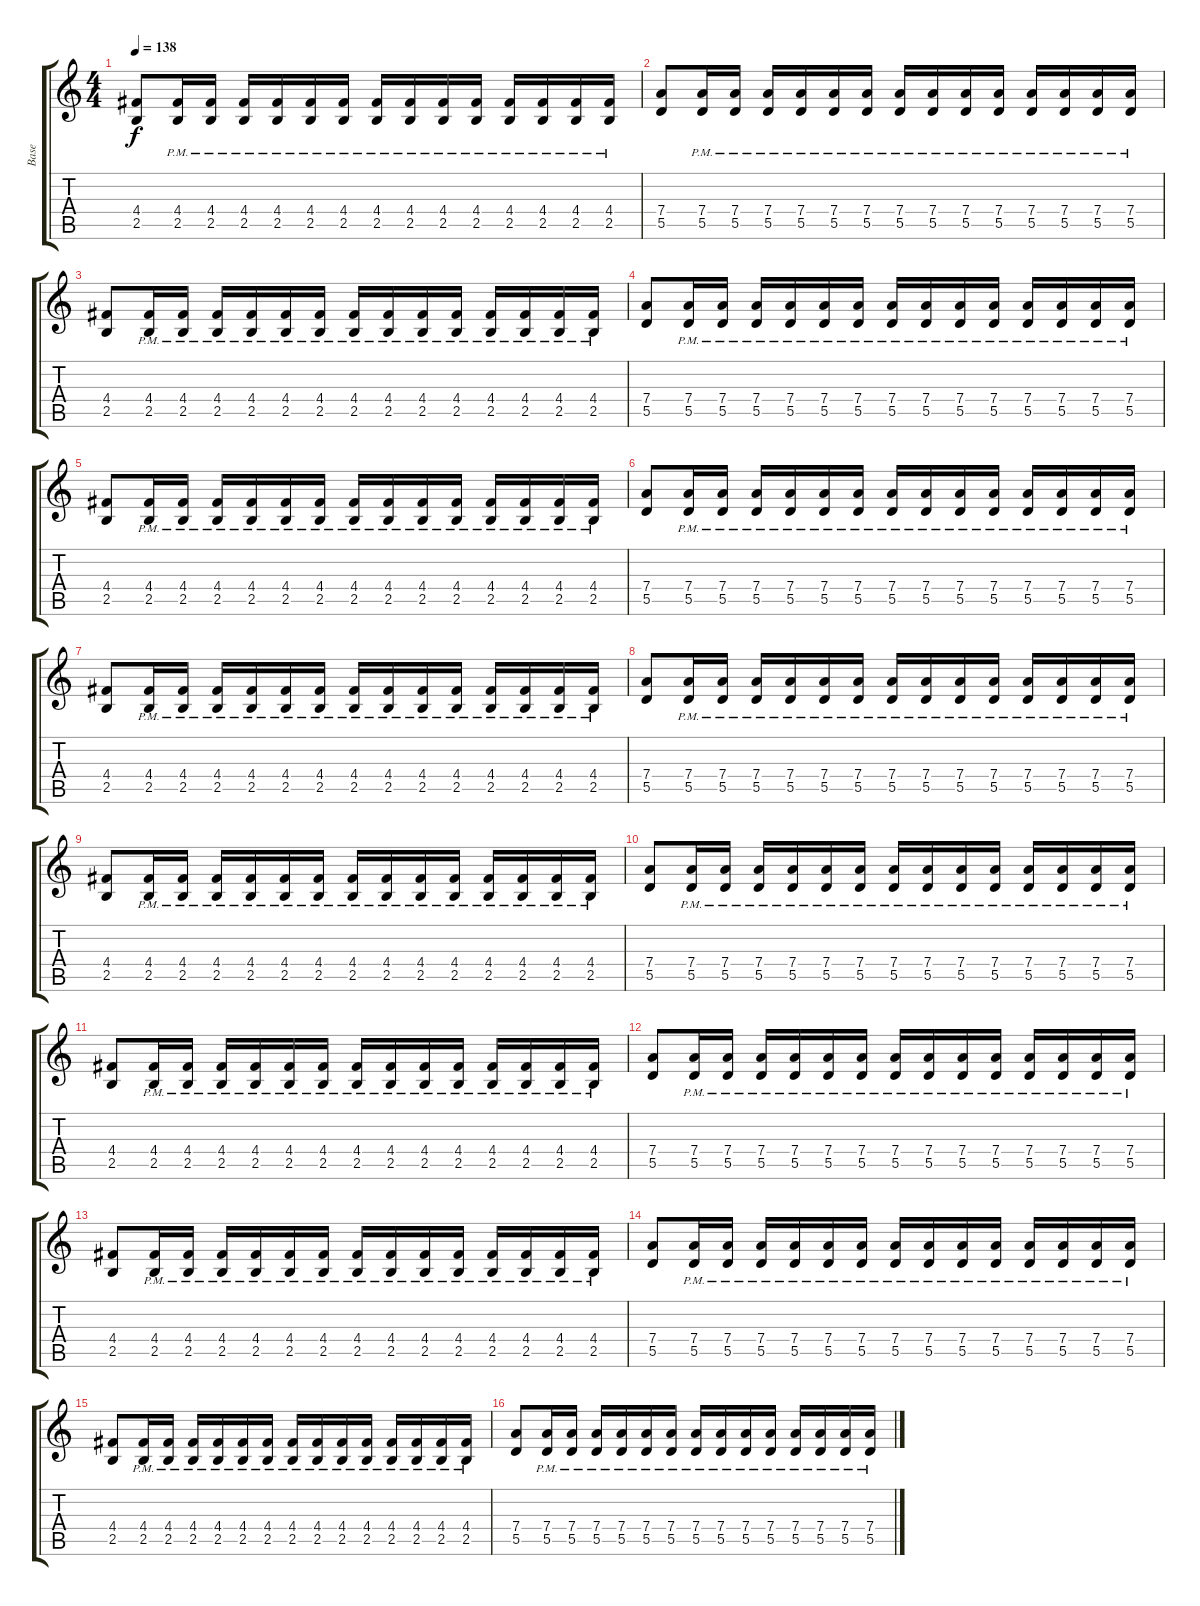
\track ("Base" "Base") {instrument distortionguitar}
\staff {score tabs}
\tuning (E4 B3 G3 D3 A2 E2) {hide}
\ts (4 4)
\tempo 138
\clef g2
\ks c
(4.4 2.5).8{dy f} (4.4 2.5{pm}).16 (4.4 2.5{pm}).16 (4.4 2.5{pm}).16 (4.4 2.5{pm}).16 (4.4 2.5{pm}).16 (4.4 2.5{pm}).16 (4.4 2.5{pm}).16 (4.4 2.5{pm}).16 (4.4 2.5{pm}).16 (4.4 2.5{pm}).16 (4.4 2.5{pm}).16 (4.4 2.5{pm}).16 (4.4 2.5{pm}).16 (4.4 2.5{pm}).16 |
(7.4 5.5).8 (7.4{pm} 5.5{pm}).16 (7.4{pm} 5.5{pm}).16 (7.4{pm} 5.5{pm}).16 (7.4{pm} 5.5{pm}).16 (7.4{pm} 5.5{pm}).16 (7.4{pm} 5.5{pm}).16 (7.4{pm} 5.5{pm}).16 (7.4{pm} 5.5{pm}).16 (7.4{pm} 5.5{pm}).16 (7.4{pm} 5.5{pm}).16 (7.4{pm} 5.5{pm}).16 (7.4{pm} 5.5{pm}).16 (7.4{pm} 5.5{pm}).16 (7.4{pm} 5.5{pm}).16 |
(4.4 2.5).8 (4.4 2.5{pm}).16 (4.4 2.5{pm}).16 (4.4 2.5{pm}).16 (4.4 2.5{pm}).16 (4.4 2.5{pm}).16 (4.4 2.5{pm}).16 (4.4 2.5{pm}).16 (4.4 2.5{pm}).16 (4.4 2.5{pm}).16 (4.4 2.5{pm}).16 (4.4 2.5{pm}).16 (4.4 2.5{pm}).16 (4.4 2.5{pm}).16 (4.4 2.5{pm}).16 |
(7.4 5.5).8 (7.4{pm} 5.5{pm}).16 (7.4{pm} 5.5{pm}).16 (7.4{pm} 5.5{pm}).16 (7.4{pm} 5.5{pm}).16 (7.4{pm} 5.5{pm}).16 (7.4{pm} 5.5{pm}).16 (7.4{pm} 5.5{pm}).16 (7.4{pm} 5.5{pm}).16 (7.4{pm} 5.5{pm}).16 (7.4{pm} 5.5{pm}).16 (7.4{pm} 5.5{pm}).16 (7.4{pm} 5.5{pm}).16 (7.4{pm} 5.5{pm}).16 (7.4{pm} 5.5{pm}).16 |
(4.4 2.5).8 (4.4 2.5{pm}).16 (4.4 2.5{pm}).16 (4.4 2.5{pm}).16 (4.4 2.5{pm}).16 (4.4 2.5{pm}).16 (4.4 2.5{pm}).16 (4.4 2.5{pm}).16 (4.4 2.5{pm}).16 (4.4 2.5{pm}).16 (4.4 2.5{pm}).16 (4.4 2.5{pm}).16 (4.4 2.5{pm}).16 (4.4 2.5{pm}).16 (4.4 2.5{pm}).16 |
(7.4 5.5).8 (7.4{pm} 5.5{pm}).16 (7.4{pm} 5.5{pm}).16 (7.4{pm} 5.5{pm}).16 (7.4{pm} 5.5{pm}).16 (7.4{pm} 5.5{pm}).16 (7.4{pm} 5.5{pm}).16 (7.4{pm} 5.5{pm}).16 (7.4{pm} 5.5{pm}).16 (7.4{pm} 5.5{pm}).16 (7.4{pm} 5.5{pm}).16 (7.4{pm} 5.5{pm}).16 (7.4{pm} 5.5{pm}).16 (7.4{pm} 5.5{pm}).16 (7.4{pm} 5.5{pm}).16 |
(4.4 2.5).8 (4.4 2.5{pm}).16 (4.4 2.5{pm}).16 (4.4 2.5{pm}).16 (4.4 2.5{pm}).16 (4.4 2.5{pm}).16 (4.4 2.5{pm}).16 (4.4 2.5{pm}).16 (4.4 2.5{pm}).16 (4.4 2.5{pm}).16 (4.4 2.5{pm}).16 (4.4 2.5{pm}).16 (4.4 2.5{pm}).16 (4.4 2.5{pm}).16 (4.4 2.5{pm}).16 |
(7.4 5.5).8 (7.4{pm} 5.5{pm}).16 (7.4{pm} 5.5{pm}).16 (7.4{pm} 5.5{pm}).16 (7.4{pm} 5.5{pm}).16 (7.4{pm} 5.5{pm}).16 (7.4{pm} 5.5{pm}).16 (7.4{pm} 5.5{pm}).16 (7.4{pm} 5.5{pm}).16 (7.4{pm} 5.5{pm}).16 (7.4{pm} 5.5{pm}).16 (7.4{pm} 5.5{pm}).16 (7.4{pm} 5.5{pm}).16 (7.4{pm} 5.5{pm}).16 (7.4{pm} 5.5{pm}).16 |
(4.4 2.5).8 (4.4 2.5{pm}).16 (4.4 2.5{pm}).16 (4.4 2.5{pm}).16 (4.4 2.5{pm}).16 (4.4 2.5{pm}).16 (4.4 2.5{pm}).16 (4.4 2.5{pm}).16 (4.4 2.5{pm}).16 (4.4 2.5{pm}).16 (4.4 2.5{pm}).16 (4.4 2.5{pm}).16 (4.4 2.5{pm}).16 (4.4 2.5{pm}).16 (4.4 2.5{pm}).16 |
(7.4 5.5).8 (7.4{pm} 5.5{pm}).16 (7.4{pm} 5.5{pm}).16 (7.4{pm} 5.5{pm}).16 (7.4{pm} 5.5{pm}).16 (7.4{pm} 5.5{pm}).16 (7.4{pm} 5.5{pm}).16 (7.4{pm} 5.5{pm}).16 (7.4{pm} 5.5{pm}).16 (7.4{pm} 5.5{pm}).16 (7.4{pm} 5.5{pm}).16 (7.4{pm} 5.5{pm}).16 (7.4{pm} 5.5{pm}).16 (7.4{pm} 5.5{pm}).16 (7.4{pm} 5.5{pm}).16 |
(4.4 2.5).8 (4.4 2.5{pm}).16 (4.4 2.5{pm}).16 (4.4 2.5{pm}).16 (4.4 2.5{pm}).16 (4.4 2.5{pm}).16 (4.4 2.5{pm}).16 (4.4 2.5{pm}).16 (4.4 2.5{pm}).16 (4.4 2.5{pm}).16 (4.4 2.5{pm}).16 (4.4 2.5{pm}).16 (4.4 2.5{pm}).16 (4.4 2.5{pm}).16 (4.4 2.5{pm}).16 |
(7.4 5.5).8 (7.4{pm} 5.5{pm}).16 (7.4{pm} 5.5{pm}).16 (7.4{pm} 5.5{pm}).16 (7.4{pm} 5.5{pm}).16 (7.4{pm} 5.5{pm}).16 (7.4{pm} 5.5{pm}).16 (7.4{pm} 5.5{pm}).16 (7.4{pm} 5.5{pm}).16 (7.4{pm} 5.5{pm}).16 (7.4{pm} 5.5{pm}).16 (7.4{pm} 5.5{pm}).16 (7.4{pm} 5.5{pm}).16 (7.4{pm} 5.5{pm}).16 (7.4{pm} 5.5{pm}).16 |
(4.4 2.5).8 (4.4 2.5{pm}).16 (4.4 2.5{pm}).16 (4.4 2.5{pm}).16 (4.4 2.5{pm}).16 (4.4 2.5{pm}).16 (4.4 2.5{pm}).16 (4.4 2.5{pm}).16 (4.4 2.5{pm}).16 (4.4 2.5{pm}).16 (4.4 2.5{pm}).16 (4.4 2.5{pm}).16 (4.4 2.5{pm}).16 (4.4 2.5{pm}).16 (4.4 2.5{pm}).16 |
(7.4 5.5).8 (7.4{pm} 5.5{pm}).16 (7.4{pm} 5.5{pm}).16 (7.4{pm} 5.5{pm}).16 (7.4{pm} 5.5{pm}).16 (7.4{pm} 5.5{pm}).16 (7.4{pm} 5.5{pm}).16 (7.4{pm} 5.5{pm}).16 (7.4{pm} 5.5{pm}).16 (7.4{pm} 5.5{pm}).16 (7.4{pm} 5.5{pm}).16 (7.4{pm} 5.5{pm}).16 (7.4{pm} 5.5{pm}).16 (7.4{pm} 5.5{pm}).16 (7.4{pm} 5.5{pm}).16 |
(4.4 2.5).8 (4.4 2.5{pm}).16 (4.4 2.5{pm}).16 (4.4 2.5{pm}).16 (4.4 2.5{pm}).16 (4.4 2.5{pm}).16 (4.4 2.5{pm}).16 (4.4 2.5{pm}).16 (4.4 2.5{pm}).16 (4.4 2.5{pm}).16 (4.4 2.5{pm}).16 (4.4 2.5{pm}).16 (4.4 2.5{pm}).16 (4.4 2.5{pm}).16 (4.4 2.5{pm}).16 |
(7.4 5.5).8 (7.4{pm} 5.5{pm}).16 (7.4{pm} 5.5{pm}).16 (7.4{pm} 5.5{pm}).16 (7.4{pm} 5.5{pm}).16 (7.4{pm} 5.5{pm}).16 (7.4{pm} 5.5{pm}).16 (7.4{pm} 5.5{pm}).16 (7.4{pm} 5.5{pm}).16 (7.4{pm} 5.5{pm}).16 (7.4{pm} 5.5{pm}).16 (7.4{pm} 5.5{pm}).16 (7.4{pm} 5.5{pm}).16 (7.4{pm} 5.5{pm}).16 (7.4{pm} 5.5{pm}).16
